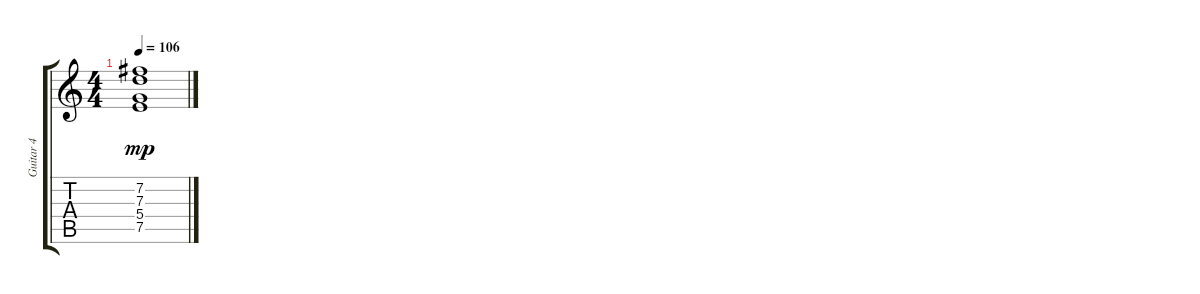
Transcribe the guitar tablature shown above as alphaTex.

\track ("Guitar 4" "Guitar 4") {instrument acousticguitarnylon bank 1}
\staff {score tabs}
\tuning (E4 B3 G3 D3 A2 D2) {hide}
\ts (4 4)
\tempo 106
\clef g2
\ks c
(7.2 7.3 5.4 7.5).1{dy mp}
